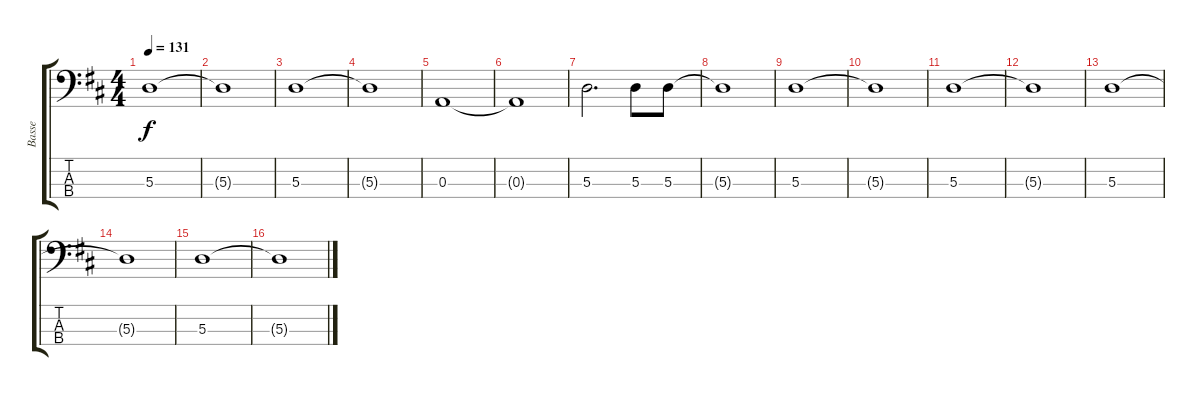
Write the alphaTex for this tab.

\track ("Basse" "Basse") {instrument electricbasspick}
\staff {score tabs}
\tuning (G2 D2 A1 E1) {hide}
\ts (4 4)
\tempo 131
\clef f4
\ks d
5.3.1{dy f} |
5.3{t}.1 |
5.3.1 |
5.3{t}.1 |
0.3.1 |
0.3{t}.1 |
5.3.2{d} 5.3.8 5.3.8 |
5.3{t}.1 |
5.3.1 |
5.3{t}.1 |
5.3.1 |
5.3{t}.1 |
5.3.1 |
5.3{t}.1 |
5.3.1 |
5.3{t}.1
